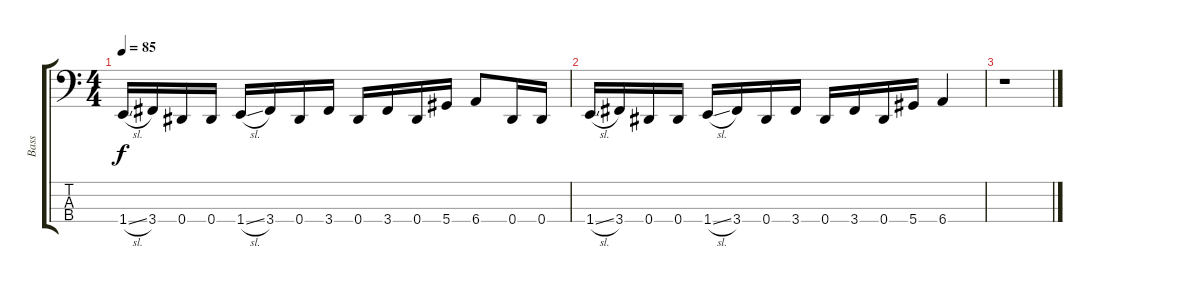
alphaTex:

\track ("Bass" "Bass") {instrument electricbasspick}
\staff {score tabs}
\tuning (Gb2 Db2 Ab1 Eb1) {hide}
\ts (4 4)
\tempo 85
\clef f4
\ks c
1.4{sl}.16{dy f} 3.4.16 0.4.16 0.4.16 1.4{sl}.16 3.4.16 0.4.16 3.4.16 0.4.16 3.4.16 0.4.16 5.4.16 6.4.8 0.4.16 0.4.16 |
1.4{sl}.16 3.4.16 0.4.16 0.4.16 1.4{sl}.16 3.4.16 0.4.16 3.4.16 0.4.16 3.4.16 0.4.16 5.4.16 6.4.4 |
r.1
